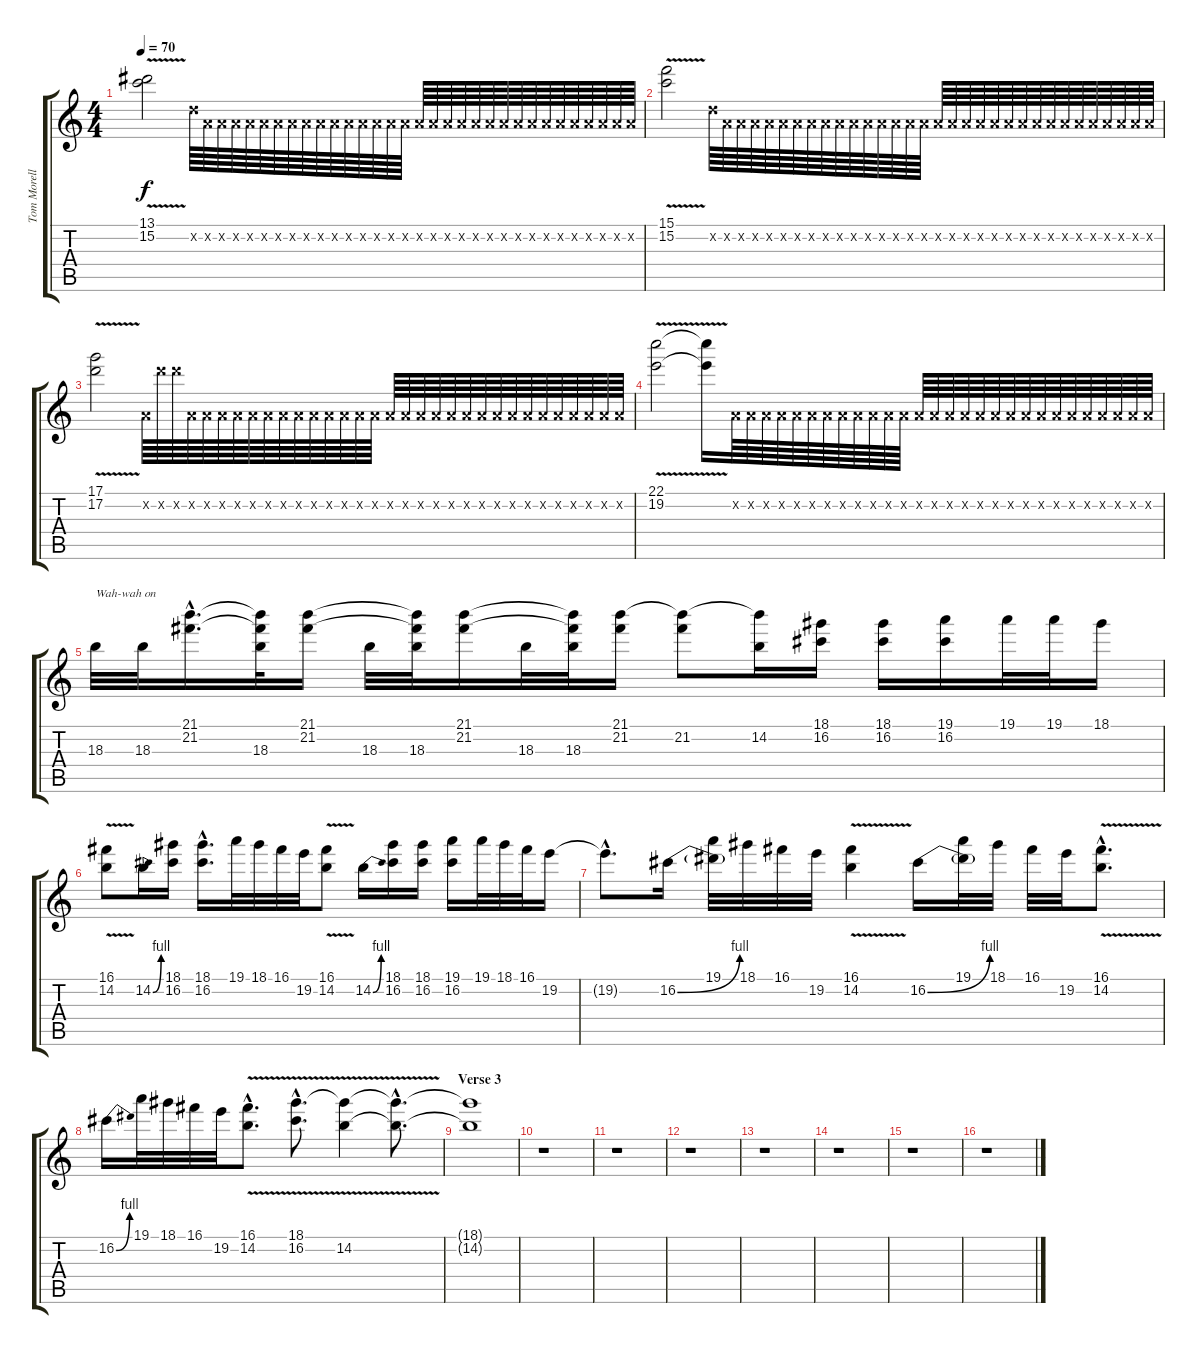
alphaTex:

\track ("Tom Morello (Overdrive)" "Tom Morell") {instrument overdrivenguitar}
\staff {score tabs}
\tuning (D4 A3 F3 C3 G2 C2) {hide}
\ts (4 4)
\tempo 70
\clef g2
\ks c
(13.1{v} 15.2{v}).2{dy f} 5.2{x}.64 0.2{x}.64 0.2{x}.64 0.2{x}.64 0.2{x}.64 0.2{x}.64 0.2{x}.64 0.2{x}.64 0.2{x}.64 0.2{x}.64 0.2{x}.64 0.2{x}.64 0.2{x}.64 0.2{x}.64 0.2{x}.64 0.2{x}.64 0.2{x}.64 0.2{x}.64 0.2{x}.64 0.2{x}.64 0.2{x}.64 0.2{x}.64 0.2{x}.64 0.2{x}.64 0.2{x}.64 0.2{x}.64 0.2{x}.64 0.2{x}.64 0.2{x}.64 0.2{x}.64 0.2{x}.64 0.2{x}.64 |
(15.1 15.2{v}).2 5.2{x}.64 0.2{x}.64 0.2{x}.64 0.2{x}.64 0.2{x}.64 0.2{x}.64 0.2{x}.64 0.2{x}.64 0.2{x}.64 0.2{x}.64 0.2{x}.64 0.2{x}.64 0.2{x}.64 0.2{x}.64 0.2{x}.64 0.2{x}.64 0.2{x}.64 0.2{x}.64 0.2{x}.64 0.2{x}.64 0.2{x}.64 0.2{x}.64 0.2{x}.64 0.2{x}.64 0.2{x}.64 0.2{x}.64 0.2{x}.64 0.2{x}.64 0.2{x}.64 0.2{x}.64 0.2{x}.64 0.2{x}.64 |
(17.1{v} 17.2{v}).2 0.2{x}.64 17.2{x}.64 17.2{x}.64 0.2{x}.64 0.2{x}.64 0.2{x}.64 0.2{x}.64 0.2{x}.64 0.2{x}.64 0.2{x}.64 0.2{x}.64 0.2{x}.64 0.2{x}.64 0.2{x}.64 0.2{x}.64 0.2{x}.64 0.2{x}.64 0.2{x}.64 0.2{x}.64 0.2{x}.64 0.2{x}.64 0.2{x}.64 0.2{x}.64 0.2{x}.64 0.2{x}.64 0.2{x}.64 0.2{x}.64 0.2{x}.64 0.2{x}.64 0.2{x}.64 0.2{x}.64 0.2{x}.64 |
(22.1{v} 19.2{v}).2 (22.1{t} 19.2{t}).16 0.2{x}.64 0.2{x}.64 0.2{x}.64 0.2{x}.64 0.2{x}.64 0.2{x}.64 0.2{x}.64 0.2{x}.64 0.2{x}.64 0.2{x}.64 0.2{x}.64 0.2{x}.64 0.2{x}.64 0.2{x}.64 0.2{x}.64 0.2{x}.64 0.2{x}.64 0.2{x}.64 0.2{x}.64 0.2{x}.64 0.2{x}.64 0.2{x}.64 0.2{x}.64 0.2{x}.64 0.2{x}.64 0.2{x}.64 0.2{x}.64 0.2{x}.64 |
18.3.32{txt "Wah-wah on" volume 16} 18.3.32 (21.1{hac} 21.2{hac}).16{d} (21.1{t} 21.2{t} 18.3).32 (21.1 21.2).16 18.3.32 (21.1{t} 21.2{t} 18.3).32 (21.1 21.2).16 18.3.32 (21.1{t} 21.2{t} 18.3).32 (21.1 21.2).16 (21.1{t} 21.2).8 (21.1{t} 14.2).16 (18.1 16.2).16 (18.1 16.2).16 (19.1 16.2).16 19.1.32 19.1.32 18.1.16 |
(16.1{v} 14.2{v}).8 14.2{be (bend 0 0 60 4)}.16 (18.1 16.2).16 (18.1{hac} 16.2{hac}).16{d} 19.1.32 18.1.32 16.1.32 19.2.32 (16.1{v} 14.2{v}).8 14.2{be (bend 0 0 60 4)}.16 (18.1 16.2).16 (18.1 16.2).16 (19.1 16.2).16 19.1.32 18.1.32 16.1.32 19.2.16 |
19.2{hac t}.8{d} 16.2{be (bend 0 0 60 4)}.16 (19.1 16.2{t}).32 18.1.32 16.1.32 19.2.32 (16.1{v} 14.2{v}).4 16.2{be (bend 0 0 60 4)}.16 (19.1 16.2{t}).32 18.1.32 16.1.32 19.2.32 (16.1{v hac} 14.2{v hac}).8{d} |
16.2{be (bend 0 0 60 4)}.16 19.1.32 18.1.32 16.1.32 19.2.32 (16.1{v hac} 14.2{v hac}).8{d} (18.1{v hac} 16.2{v hac}).8{d} (18.1{t} 14.2{v}).4{volume 0} (18.1{hac t} 14.2{hac t}).8{d} |
\section ("" "Verse 3")
(18.1{t} 14.2{t}).1 |
r.1 |
r.1 |
r.1 |
r.1 |
r.1 |
r.1 |
r.1
